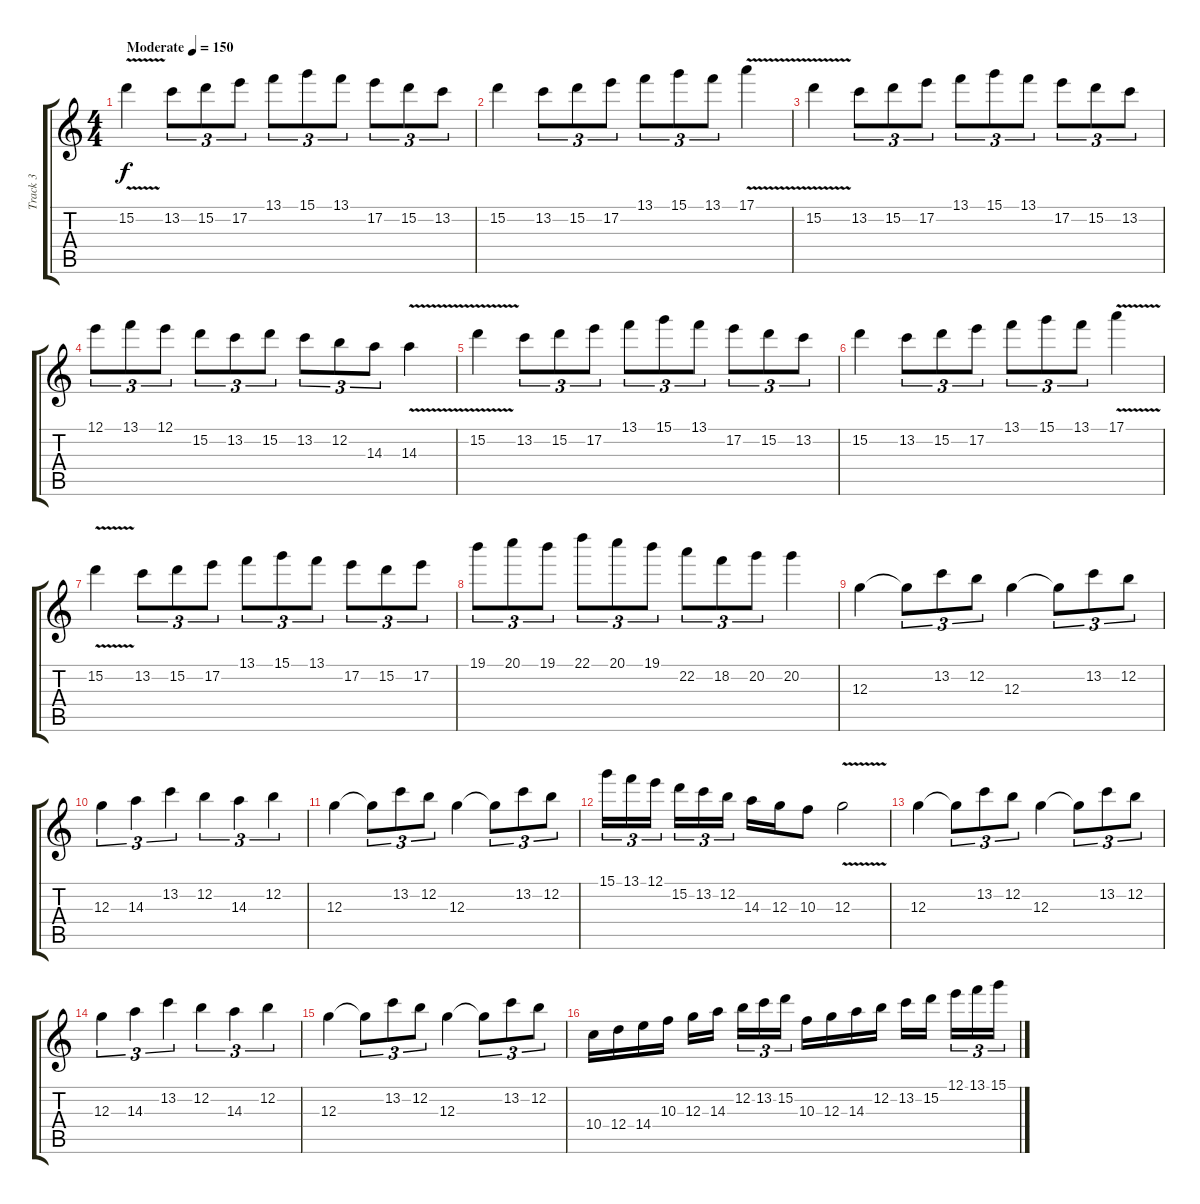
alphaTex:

\track ("Track 3" "Track 3") {instrument distortionguitar}
\staff {score tabs}
\tuning (E4 B3 G3 D3 A2 E2) {hide}
\ts (4 4)
\tempo (150 "Moderate")
\clef g2
\ks c
15.2{v}.4{dy f instrument distortionguitar} 13.2.8{tu (3 2)} 15.2.8{tu (3 2)} 17.2.8{tu (3 2)} 13.1.8{tu (3 2)} 15.1.8{tu (3 2)} 13.1.8{tu (3 2)} 17.2.8{tu (3 2)} 15.2.8{tu (3 2)} 13.2.8{tu (3 2)} |
15.2.4 13.2.8{tu (3 2)} 15.2.8{tu (3 2)} 17.2.8{tu (3 2)} 13.1.8{tu (3 2)} 15.1.8{tu (3 2)} 13.1.8{tu (3 2)} 17.1{v}.4 |
15.2{v}.4 13.2.8{tu (3 2)} 15.2.8{tu (3 2)} 17.2.8{tu (3 2)} 13.1.8{tu (3 2)} 15.1.8{tu (3 2)} 13.1.8{tu (3 2)} 17.2.8{tu (3 2)} 15.2.8{tu (3 2)} 13.2.8{tu (3 2)} |
12.1.8{tu (3 2)} 13.1.8{tu (3 2)} 12.1.8{tu (3 2)} 15.2.8{tu (3 2)} 13.2.8{tu (3 2)} 15.2.8{tu (3 2)} 13.2.8{tu (3 2)} 12.2.8{tu (3 2)} 14.3.8{tu (3 2)} 14.3{v}.4 |
15.2{v}.4 13.2.8{tu (3 2)} 15.2.8{tu (3 2)} 17.2.8{tu (3 2)} 13.1.8{tu (3 2)} 15.1.8{tu (3 2)} 13.1.8{tu (3 2)} 17.2.8{tu (3 2)} 15.2.8{tu (3 2)} 13.2.8{tu (3 2)} |
15.2.4 13.2.8{tu (3 2)} 15.2.8{tu (3 2)} 17.2.8{tu (3 2)} 13.1.8{tu (3 2)} 15.1.8{tu (3 2)} 13.1.8{tu (3 2)} 17.1{v}.4 |
15.2{v}.4 13.2.8{tu (3 2)} 15.2.8{tu (3 2)} 17.2.8{tu (3 2)} 13.1.8{tu (3 2)} 15.1.8{tu (3 2)} 13.1.8{tu (3 2)} 17.2.8{tu (3 2)} 15.2.8{tu (3 2)} 17.2.8{tu (3 2)} |
19.1.8{tu (3 2)} 20.1.8{tu (3 2)} 19.1.8{tu (3 2)} 22.1.8{tu (3 2)} 20.1.8{tu (3 2)} 19.1.8{tu (3 2)} 22.2.8{tu (3 2)} 18.2.8{tu (3 2)} 20.2.8{tu (3 2)} 20.2.4 |
12.3.4 12.3{t}.8{tu (3 2)} 13.2.8{tu (3 2)} 12.2.8{tu (3 2)} 12.3.4 12.3{t}.8{tu (3 2)} 13.2.8{tu (3 2)} 12.2.8{tu (3 2)} |
12.3.4{tu (3 2)} 14.3.4{tu (3 2)} 13.2.4{tu (3 2)} 12.2.4{tu (3 2)} 14.3.4{tu (3 2)} 12.2.4{tu (3 2)} |
12.3.4 12.3{t}.8{tu (3 2)} 13.2.8{tu (3 2)} 12.2.8{tu (3 2)} 12.3.4 12.3{t}.8{tu (3 2)} 13.2.8{tu (3 2)} 12.2.8{tu (3 2)} |
15.1.16{tu (3 2)} 13.1.16{tu (3 2)} 12.1.16{tu (3 2) beam splitsecondary} 15.2.16{tu (3 2)} 13.2.16{tu (3 2)} 12.2.16{tu (3 2)} 14.3.16 12.3.16 10.3.8 12.3{v}.2 |
12.3.4 12.3{t}.8{tu (3 2)} 13.2.8{tu (3 2)} 12.2.8{tu (3 2)} 12.3.4 12.3{t}.8{tu (3 2)} 13.2.8{tu (3 2)} 12.2.8{tu (3 2)} |
12.3.4{tu (3 2)} 14.3.4{tu (3 2)} 13.2.4{tu (3 2)} 12.2.4{tu (3 2)} 14.3.4{tu (3 2)} 12.2.4{tu (3 2)} |
12.3.4 12.3{t}.8{tu (3 2)} 13.2.8{tu (3 2)} 12.2.8{tu (3 2)} 12.3.4 12.3{t}.8{tu (3 2)} 13.2.8{tu (3 2)} 12.2.8{tu (3 2)} |
10.4.16 12.4.16 14.4.16 10.3.16 12.3.16 14.3.16{beam splitsecondary} 12.2.16{tu (3 2)} 13.2.16{tu (3 2)} 15.2.16{tu (3 2)} 10.3.16 12.3.16 14.3.16 12.2.16 13.2.16 15.2.16{beam splitsecondary} 12.1.16{tu (3 2)} 13.1.16{tu (3 2)} 15.1.16{tu (3 2)}
